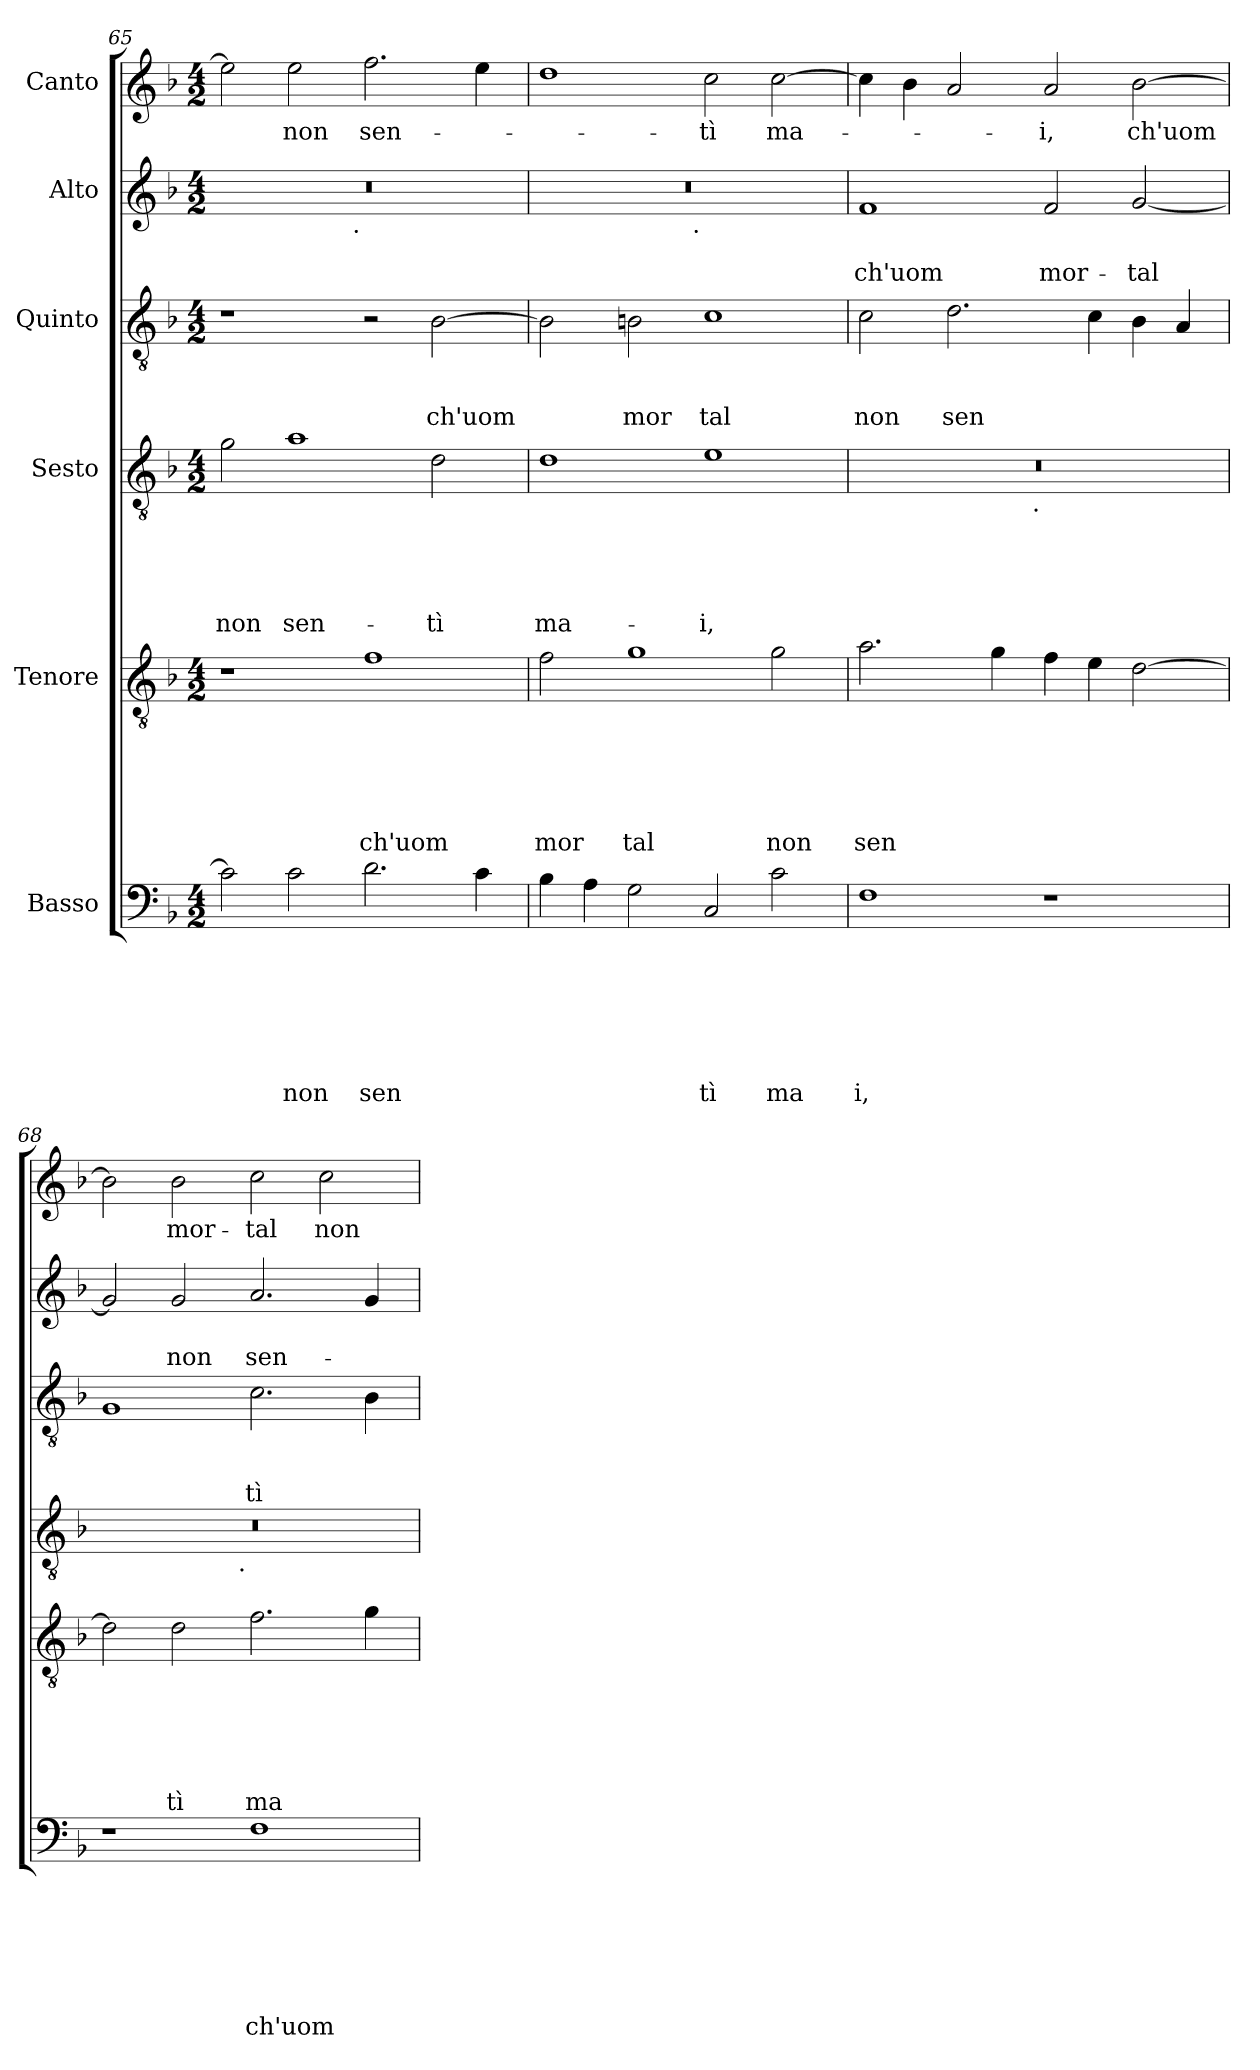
**kern	**text	**text	**text	**text	**text	**text	**text	**kern	**text	**text	**text	**text	**text	**text	**kern	**text	**text	**text	**text	**text	**kern	**text	**text	**text	**kern	**text	**text	**kern	**text
*part6	*part6	*part6	*part6	*part6	*part6	*part6	*part6	*part5	*part5	*part5	*part5	*part5	*part5	*part5	*part4	*part4	*part4	*part4	*part4	*part4	*part3	*part3	*part3	*part3	*part2	*part2	*part2	*part1	*part1
*staff6	*staff6	*staff6	*staff6	*staff6	*staff6	*staff6	*staff6	*staff5	*staff5	*staff5	*staff5	*staff5	*staff5	*staff5	*staff4	*staff4	*staff4	*staff4	*staff4	*staff4	*staff3	*staff3	*staff3	*staff3	*staff2	*staff2	*staff2	*staff1	*staff1
*I"Basso	*	*	*	*	*	*	*	*I"Tenore	*	*	*	*	*	*	*I"Sesto	*	*	*	*	*	*I"Quinto	*	*	*	*I"Alto	*	*	*I"Canto	*
*clefF4	*	*	*	*	*	*	*	*clefGv2	*	*	*	*	*	*	*clefGv2	*	*	*	*	*	*clefGv2	*	*	*	*clefG2	*	*	*clefG2	*
*ITrd-3c-5	*	*	*	*	*	*	*	*ITrd-3c-5	*	*	*	*	*	*	*	*	*	*	*	*	*ITrd-3c-5	*	*	*	*ITrd-3c-5	*	*	*ITrd-3c-5	*
*k[b-e-]	*	*	*	*	*	*	*	*k[b-e-]	*	*	*	*	*	*	*k[b-]	*	*	*	*	*	*k[b-e-]	*	*	*	*k[b-e-]	*	*	*k[b-e-]	*
*B-:	*	*	*	*	*	*	*	*B-:	*	*	*	*	*	*	*F:	*	*	*	*	*	*B-:	*	*	*	*B-:	*	*	*B-:	*
*M4/2	*	*	*	*	*	*	*	*M4/2	*	*	*	*	*	*	*M4/2	*	*	*	*	*	*M4/2	*	*	*	*M4/2	*	*	*M4/2	*
=65	=65	=65	=65	=65	=65	=65	=65	=65	=65	=65	=65	=65	=65	=65	=65	=65	=65	=65	=65	=65	=65	=65	=65	=65	=65	=65	=65	=65	=65
!	!	!	!	!	!	!	!	!	!	!	!	!	!	!	!	!	!	!	!	!LO:LY:b	!	!	!	!	!	!	!	!	!
*	*	*	*	*	*	*	*	*	*	*	*	*	*	*	*	*	*	*	*	*	*	*	*	*	*^	*	*	*	*
2f\]	.	.	.	.	.	.	.	1r	.	.	.	.	.	.	2g\	.	.	.	.	non	1r	.	.	.	0r	2ryy	.	.	2aa\]	.
!	!	!	!	!	!	!	!LO:LY:b	!	!	!	!	!	!	!	!	!	!	!	!	!LO:LY:b	!	!	!	!	!	!	!	!	!	!LO:LY:b
2f\	.	.	.	.	.	.	non	.	.	.	.	.	.	.	1a	.	.	.	.	sen-	.	.	.	.	.	4...ryy	.	.	2aa\	non
!	!	!	!	!	!	!	!	!	!	!	!	!	!	!	!	!	!	!	!	!	!	!	!	!	!	!LO:TX:b:t=.	!	!	!	!
.	.	.	.	.	.	.	.	.	.	.	.	.	.	.	.	.	.	.	.	.	.	.	.	.	.	1ryy	.	.	.	.
!	!	!	!	!	!	!	!LO:LY:b	!	!	!	!	!	!	!LO:LY:b	!	!	!	!	!	!	!	!	!	!	!	!	!	!	!	!LO:LY:b
2.g\	.	.	.	.	.	.	sen	1b-	.	.	.	.	.	ch'uom	.	.	.	.	.	.	2r	.	.	.	.	.	.	.	2.bb-\	sen-
!	!	!	!	!	!	!	!	!	!	!	!	!	!	!	!	!	!	!	!	!LO:LY:b	!	!	!	!LO:LY:b	!	!	!	!	!	!
.	.	.	.	.	.	.	.	.	.	.	.	.	.	.	2d\	.	.	.	.	-tì	[>2e-\	.	.	ch'uom	.	.	.	.	.	.
4f\	.	.	.	.	.	.	.	.	.	.	.	.	.	.	.	.	.	.	.	.	.	.	.	.	.	.	.	.	4aa\	.
.	.	.	.	.	.	.	.	.	.	.	.	.	.	.	.	.	.	.	.	.	.	.	.	.	.	32ryy	.	.	.	.
=66	=66	=66	=66	=66	=66	=66	=66	=66	=66	=66	=66	=66	=66	=66	=66	=66	=66	=66	=66	=66	=66	=66	=66	=66	=66	=66	=66	=66	=66	=66
!	!	!	!	!	!	!	!	!	!	!	!	!	!	!LO:LY:b	!	!	!	!	!	!LO:LY:b	!	!	!	!	!	!	!	!	!	!
4e-\	.	.	.	.	.	.	.	2b-\	.	.	.	.	.	mor	1d	.	.	.	.	ma-	2e-\]	.	.	.	0r	2ryy	.	.	1gg	.
4d\	.	.	.	.	.	.	.	.	.	.	.	.	.	.	.	.	.	.	.	.	.	.	.	.	.	.	.	.	.	.
!	!	!	!	!	!	!	!	!	!	!	!	!	!	!LO:LY:b	!	!	!	!	!	!	!	!	!	!LO:LY:b	!	!	!	!	!	!
2c\	.	.	.	.	.	.	.	1cc	.	.	.	.	.	tal	.	.	.	.	.	.	2en\	.	.	mor	.	4...ryy	.	.	.	.
!	!	!	!	!	!	!	!	!	!	!	!	!	!	!	!	!	!	!	!	!	!	!	!	!	!	!LO:TX:b:t=.	!	!	!	!
.	.	.	.	.	.	.	.	.	.	.	.	.	.	.	.	.	.	.	.	.	.	.	.	.	.	1ryy	.	.	.	.
!	!	!	!	!	!	!	!LO:LY:b	!	!	!	!	!	!	!	!	!	!	!	!	!LO:LY:b	!	!	!	!LO:LY:b	!	!	!	!	!	!LO:LY:b
2F/	.	.	.	.	.	.	tì	.	.	.	.	.	.	.	1e	.	.	.	.	-i,	1f	.	.	tal	.	.	.	.	2ff\	-tì
!	!	!	!	!	!	!	!LO:LY:b	!	!	!	!	!	!	!LO:LY:b	!	!	!	!	!	!	!	!	!	!	!	!	!	!	!	!LO:LY:b
2f\	.	.	.	.	.	.	ma	2cc\	.	.	.	.	.	non	.	.	.	.	.	.	.	.	.	.	.	.	.	.	[>2ff\	ma-
.	.	.	.	.	.	.	.	.	.	.	.	.	.	.	.	.	.	.	.	.	.	.	.	.	.	32ryy	.	.	.	.
=67	=67	=67	=67	=67	=67	=67	=67	=67	=67	=67	=67	=67	=67	=67	=67	=67	=67	=67	=67	=67	=67	=67	=67	=67	=67	=67	=67	=67	=67	=67
!	!	!	!	!	!	!	!LO:LY:b	!	!	!	!	!	!	!LO:LY:b	!	!	!	!	!	!	!	!	!	!LO:LY:b	!	!	!	!LO:LY:b	!	!
*	*	*	*	*	*	*	*	*	*	*	*	*	*	*	*^	*	*	*	*	*	*	*	*	*	*v	*v	*	*	*	*
1B-	.	.	.	.	.	.	i,	2.dd\	.	.	.	.	.	sen	0r	2ryy	.	.	.	.	.	2f\	.	.	non	1b-	.	ch'uom	4ff\]	.
.	.	.	.	.	.	.	.	.	.	.	.	.	.	.	.	.	.	.	.	.	.	.	.	.	.	.	.	.	4ee-\	.
!	!	!	!	!	!	!	!	!	!	!	!	!	!	!	!	!	!	!	!	!	!	!	!	!	!LO:LY:b	!	!	!	!	!
.	.	.	.	.	.	.	.	.	.	.	.	.	.	.	.	4...ryy	.	.	.	.	.	2.g\	.	.	sen	.	.	.	2dd/	.
.	.	.	.	.	.	.	.	4cc\	.	.	.	.	.	.	.	.	.	.	.	.	.	.	.	.	.	.	.	.	.	.
!	!	!	!	!	!	!	!	!	!	!	!	!	!	!	!	!LO:TX:b:t=.	!	!	!	!	!	!	!	!	!	!	!	!	!	!
.	.	.	.	.	.	.	.	.	.	.	.	.	.	.	.	1ryy	.	.	.	.	.	.	.	.	.	.	.	.	.	.
!	!	!	!	!	!	!	!	!	!	!	!	!	!	!	!	!	!	!	!	!	!	!	!	!	!	!	!	!LO:LY:b	!	!LO:LY:b
1r	.	.	.	.	.	.	.	4b-\	.	.	.	.	.	.	.	.	.	.	.	.	.	.	.	.	.	2b-/	.	mor-	2dd/	-i,
.	.	.	.	.	.	.	.	4a\	.	.	.	.	.	.	.	.	.	.	.	.	.	4f\	.	.	.	.	.	.	.	.
!	!	!	!	!	!	!	!	!	!	!	!	!	!	!	!	!	!	!	!	!	!	!	!	!	!	!	!	!LO:LY:b	!	!LO:LY:b
.	.	.	.	.	.	.	.	[>2g\	.	.	.	.	.	.	.	.	.	.	.	.	.	4e-\	.	.	.	[<2cc/	.	-tal	[>2ee-\	ch'uom
.	.	.	.	.	.	.	.	.	.	.	.	.	.	.	.	.	.	.	.	.	.	4d/	.	.	.	.	.	.	.	.
.	.	.	.	.	.	.	.	.	.	.	.	.	.	.	.	32ryy	.	.	.	.	.	.	.	.	.	.	.	.	.	.
=68	=68	=68	=68	=68	=68	=68	=68	=68	=68	=68	=68	=68	=68	=68	=68	=68	=68	=68	=68	=68	=68	=68	=68	=68	=68	=68	=68	=68	=68	=68
1r	.	.	.	.	.	.	.	2g\]	.	.	.	.	.	.	0r	2ryy	.	.	.	.	.	1c	.	.	.	2cc/]	.	.	2ee-\]	.
!	!	!	!	!	!	!	!	!	!	!	!	!	!	!LO:LY:b	!	!	!	!	!	!	!	!	!	!	!	!	!	!LO:LY:b	!	!LO:LY:b
.	.	.	.	.	.	.	.	2g\	.	.	.	.	.	tì	.	4...ryy	.	.	.	.	.	.	.	.	.	2cc/	.	non	2ee-\	mor-
!	!	!	!	!	!	!	!	!	!	!	!	!	!	!	!	!LO:TX:b:t=.	!	!	!	!	!	!	!	!	!	!	!	!	!	!
.	.	.	.	.	.	.	.	.	.	.	.	.	.	.	.	1ryy	.	.	.	.	.	.	.	.	.	.	.	.	.	.
!	!	!	!	!	!	!	!LO:LY:b	!	!	!	!	!	!	!LO:LY:b	!	!	!	!	!	!	!	!	!	!	!LO:LY:b	!	!	!LO:LY:b	!	!LO:LY:b
1B-	.	.	.	.	.	.	ch'uom	2.b-\	.	.	.	.	.	ma	.	.	.	.	.	.	.	2.f\	.	.	tì	2.dd/	.	sen-	2ff\	-tal
!	!	!	!	!	!	!	!	!	!	!	!	!	!	!	!	!	!	!	!	!	!	!	!	!	!	!	!	!	!	!LO:LY:b
.	.	.	.	.	.	.	.	.	.	.	.	.	.	.	.	.	.	.	.	.	.	.	.	.	.	.	.	.	2ff\	non
.	.	.	.	.	.	.	.	4cc\	.	.	.	.	.	.	.	.	.	.	.	.	.	4e-\	.	.	.	4cc/	.	.	.	.
.	.	.	.	.	.	.	.	.	.	.	.	.	.	.	.	32ryy	.	.	.	.	.	.	.	.	.	.	.	.	.	.
*	*	*	*	*	*	*	*	*	*	*	*	*	*	*	*v	*v	*	*	*	*	*	*	*	*	*	*	*	*	*	*
=	=	=	=	=	=	=	=	=	=	=	=	=	=	=	=	=	=	=	=	=	=	=	=	=	=	=	=	=	=
*-	*-	*-	*-	*-	*-	*-	*-	*-	*-	*-	*-	*-	*-	*-	*-	*-	*-	*-	*-	*-	*-	*-	*-	*-	*-	*-	*-	*-	*-
